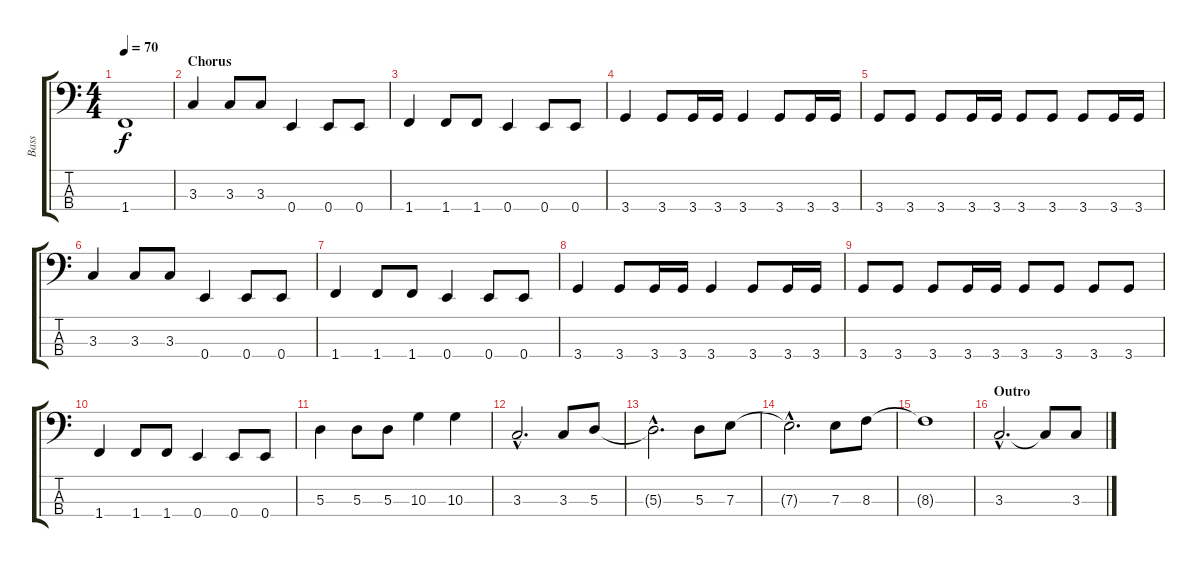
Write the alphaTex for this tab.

\track ("Bass" "Bass") {instrument electricbasspick}
\staff {score tabs}
\tuning (G2 D2 A1 E1) {hide}
\ts (4 4)
\tempo 70
\clef f4
\ks c
1.4{t}.1{dy f} |
\section ("" "Chorus")
3.3.4 3.3.8 3.3.8 0.4.4 0.4.8 0.4.8 |
1.4.4 1.4.8 1.4.8 0.4.4 0.4.8 0.4.8 |
3.4.4 3.4.8 3.4.16 3.4.16 3.4.4 3.4.8 3.4.16 3.4.16 |
3.4.8 3.4.8 3.4.8 3.4.16 3.4.16 3.4.8 3.4.8 3.4.8 3.4.16 3.4.16 |
3.3.4 3.3.8 3.3.8 0.4.4 0.4.8 0.4.8 |
1.4.4 1.4.8 1.4.8 0.4.4 0.4.8 0.4.8 |
3.4.4 3.4.8 3.4.16 3.4.16 3.4.4 3.4.8 3.4.16 3.4.16 |
3.4.8 3.4.8 3.4.8 3.4.16 3.4.16 3.4.8 3.4.8 3.4.8 3.4.8 |
1.4.4 1.4.8 1.4.8 0.4.4 0.4.8 0.4.8 |
5.3.4 5.3.8 5.3.8 10.3.4 10.3.4 |
3.3{hac}.2{d} 3.3.8 5.3.8 |
5.3{hac t}.2{d} 5.3.8 7.3.8 |
7.3{hac t}.2{d} 7.3.8 8.3.8 |
8.3{t}.1 |
\section ("" "Outro")
3.3{hac}.2{d} 3.3{t}.8 3.3.8
